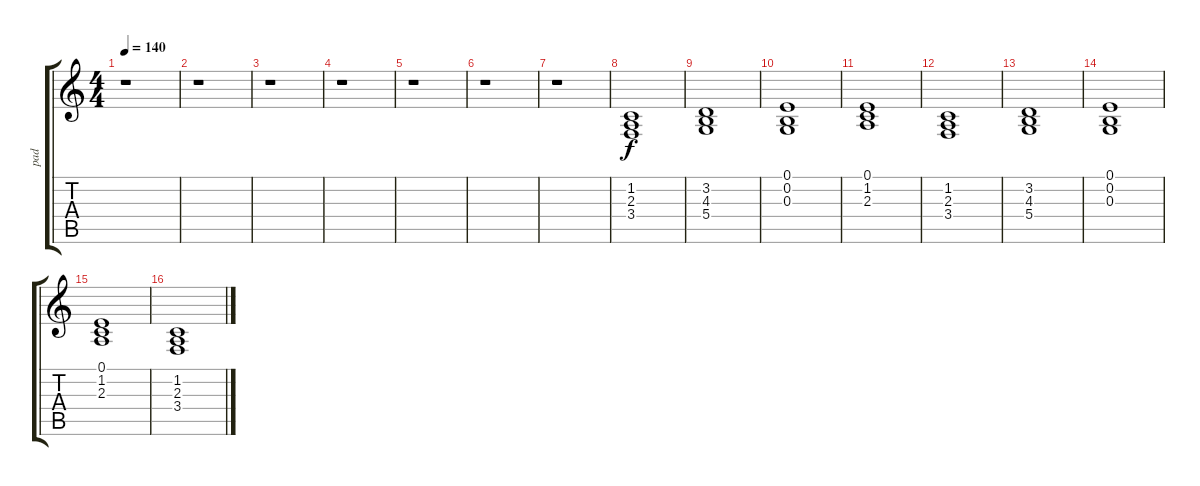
\track ("pad" "pad") {instrument synthstrings1}
\staff {score tabs}
\tuning (E4 B3 G3 D3 A2 E2) {hide}
\ts (4 4)
\tempo 140
\clef g2
\ks c
r.1{dy f} |
r.1 |
r.1 |
r.1 |
r.1 |
r.1 |
r.1 |
(1.2 2.3 3.4).1 |
(3.2 4.3 5.4).1 |
(0.1 0.2 0.3).1 |
(0.1 1.2 2.3).1 |
(1.2 2.3 3.4).1 |
(3.2 4.3 5.4).1 |
(0.1 0.2 0.3).1 |
(0.1 1.2 2.3).1 |
(1.2 2.3 3.4).1
